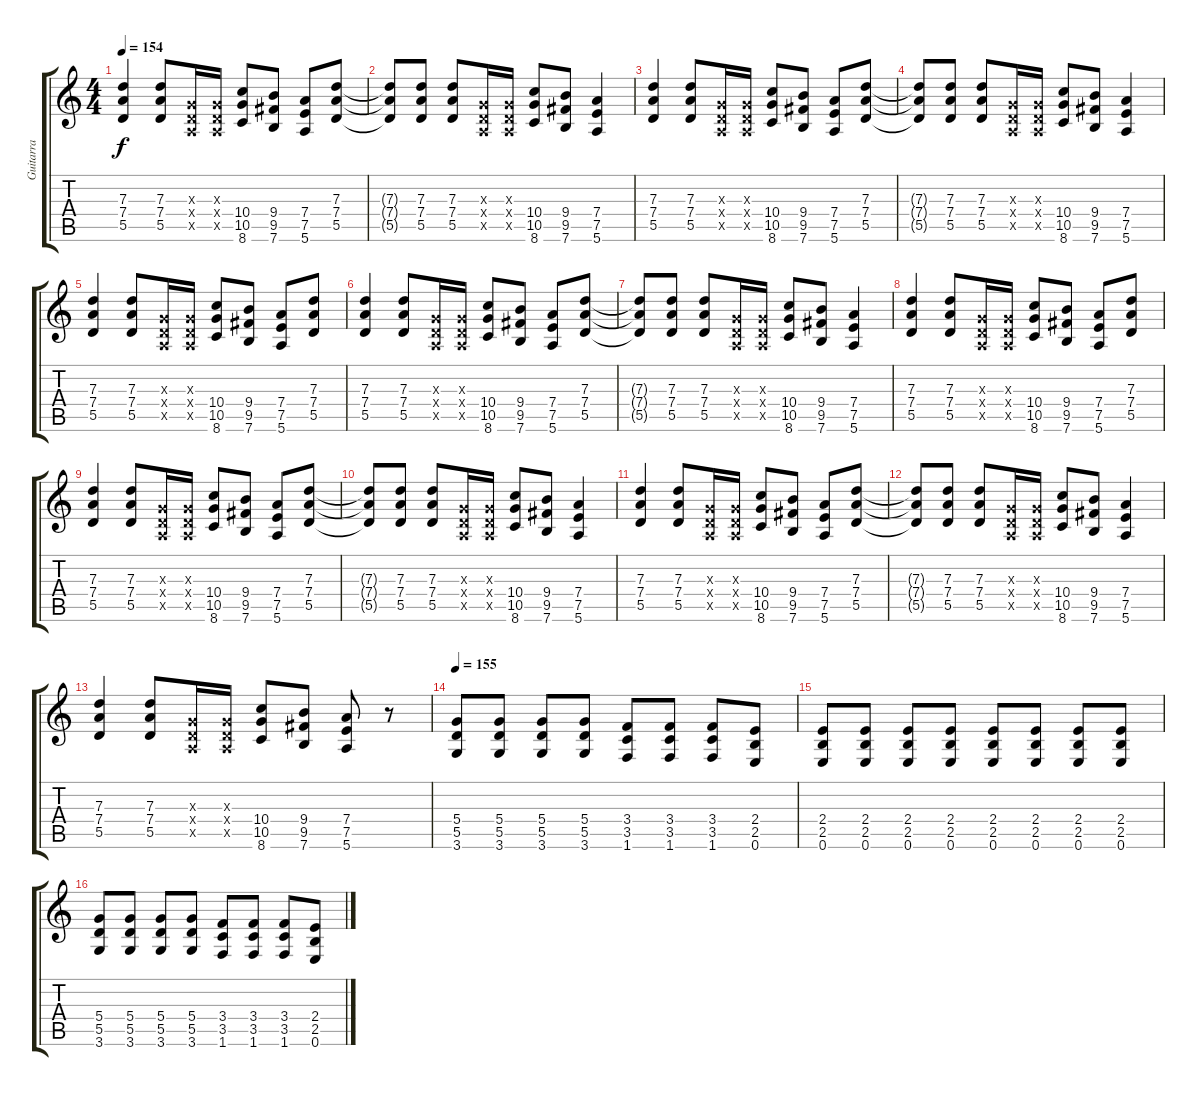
\track ("Guitarra" "Guitarra") {instrument distortionguitar}
\staff {score tabs}
\tuning (E4 B3 G3 D3 A2 E2) {hide}
\ts (4 4)
\tempo 154
\clef g2
\ks c
(7.3 7.4 5.5).4{dy f instrument distortionguitar} (7.3 7.4 5.5).8 (0.3{x} 0.4{x} 0.5{x}).16 (0.3{x} 0.4{x} 0.5{x}).16 (10.4 10.5 8.6).8 (9.4 9.5 7.6).8 (7.4 7.5 5.6).8 (7.3 7.4 5.5).8 |
(7.3{t} 7.4{t} 5.5{t}).8 (7.3 7.4 5.5).8 (7.3 7.4 5.5).8 (0.3{x} 0.4{x} 0.5{x}).16 (0.3{x} 0.4{x} 0.5{x}).16 (10.4 10.5 8.6).8 (9.4 9.5 7.6).8 (7.4 7.5 5.6).4 |
(7.3 7.4 5.5).4 (7.3 7.4 5.5).8 (0.3{x} 0.4{x} 0.5{x}).16 (0.3{x} 0.4{x} 0.5{x}).16 (10.4 10.5 8.6).8 (9.4 9.5 7.6).8 (7.4 7.5 5.6).8 (7.3 7.4 5.5).8 |
(7.3{t} 7.4{t} 5.5{t}).8 (7.3 7.4 5.5).8 (7.3 7.4 5.5).8 (0.3{x} 0.4{x} 0.5{x}).16 (0.3{x} 0.4{x} 0.5{x}).16 (10.4 10.5 8.6).8 (9.4 9.5 7.6).8 (7.4 7.5 5.6).4 |
(7.3 7.4 5.5).4 (7.3 7.4 5.5).8 (0.3{x} 0.4{x} 0.5{x}).16 (0.3{x} 0.4{x} 0.5{x}).16 (10.4 10.5 8.6).8 (9.4 9.5 7.6).8 (7.4 7.5 5.6).8 (7.3 7.4 5.5).8 |
(7.3 7.4 5.5).4 (7.3 7.4 5.5).8 (0.3{x} 0.4{x} 0.5{x}).16 (0.3{x} 0.4{x} 0.5{x}).16 (10.4 10.5 8.6).8 (9.4 9.5 7.6).8 (7.4 7.5 5.6).8 (7.3 7.4 5.5).8 |
(7.3{t} 7.4{t} 5.5{t}).8 (7.3 7.4 5.5).8 (7.3 7.4 5.5).8 (0.3{x} 0.4{x} 0.5{x}).16 (0.3{x} 0.4{x} 0.5{x}).16 (10.4 10.5 8.6).8 (9.4 9.5 7.6).8 (7.4 7.5 5.6).4 |
(7.3 7.4 5.5).4 (7.3 7.4 5.5).8 (0.3{x} 0.4{x} 0.5{x}).16 (0.3{x} 0.4{x} 0.5{x}).16 (10.4 10.5 8.6).8 (9.4 9.5 7.6).8 (7.4 7.5 5.6).8 (7.3 7.4 5.5).8 |
(7.3 7.4 5.5).4 (7.3 7.4 5.5).8 (0.3{x} 0.4{x} 0.5{x}).16 (0.3{x} 0.4{x} 0.5{x}).16 (10.4 10.5 8.6).8 (9.4 9.5 7.6).8 (7.4 7.5 5.6).8 (7.3 7.4 5.5).8 |
(7.3{t} 7.4{t} 5.5{t}).8 (7.3 7.4 5.5).8 (7.3 7.4 5.5).8 (0.3{x} 0.4{x} 0.5{x}).16 (0.3{x} 0.4{x} 0.5{x}).16 (10.4 10.5 8.6).8 (9.4 9.5 7.6).8 (7.4 7.5 5.6).4 |
(7.3 7.4 5.5).4 (7.3 7.4 5.5).8 (0.3{x} 0.4{x} 0.5{x}).16 (0.3{x} 0.4{x} 0.5{x}).16 (10.4 10.5 8.6).8 (9.4 9.5 7.6).8 (7.4 7.5 5.6).8 (7.3 7.4 5.5).8 |
(7.3{t} 7.4{t} 5.5{t}).8 (7.3 7.4 5.5).8 (7.3 7.4 5.5).8 (0.3{x} 0.4{x} 0.5{x}).16 (0.3{x} 0.4{x} 0.5{x}).16 (10.4 10.5 8.6).8 (9.4 9.5 7.6).8 (7.4 7.5 5.6).4 |
(7.3 7.4 5.5).4 (7.3 7.4 5.5).8 (0.3{x} 0.4{x} 0.5{x}).16 (0.3{x} 0.4{x} 0.5{x}).16 (10.4 10.5 8.6).8 (9.4 9.5 7.6).8 (7.4 7.5 5.6).8 r.8 |
\tempo 155
(5.4 5.5 3.6).8 (5.4 5.5 3.6).8 (5.4 5.5 3.6).8 (5.4 5.5 3.6).8 (3.4 3.5 1.6).8 (3.4 3.5 1.6).8 (3.4 3.5 1.6).8 (2.4 2.5 0.6).8 |
(2.4 2.5 0.6).8 (2.4 2.5 0.6).8 (2.4 2.5 0.6).8 (2.4 2.5 0.6).8 (2.4 2.5 0.6).8 (2.4 2.5 0.6).8 (2.4 2.5 0.6).8 (2.4 2.5 0.6).8 |
(5.4 5.5 3.6).8 (5.4 5.5 3.6).8 (5.4 5.5 3.6).8 (5.4 5.5 3.6).8 (3.4 3.5 1.6).8 (3.4 3.5 1.6).8 (3.4 3.5 1.6).8 (2.4 2.5 0.6).8
